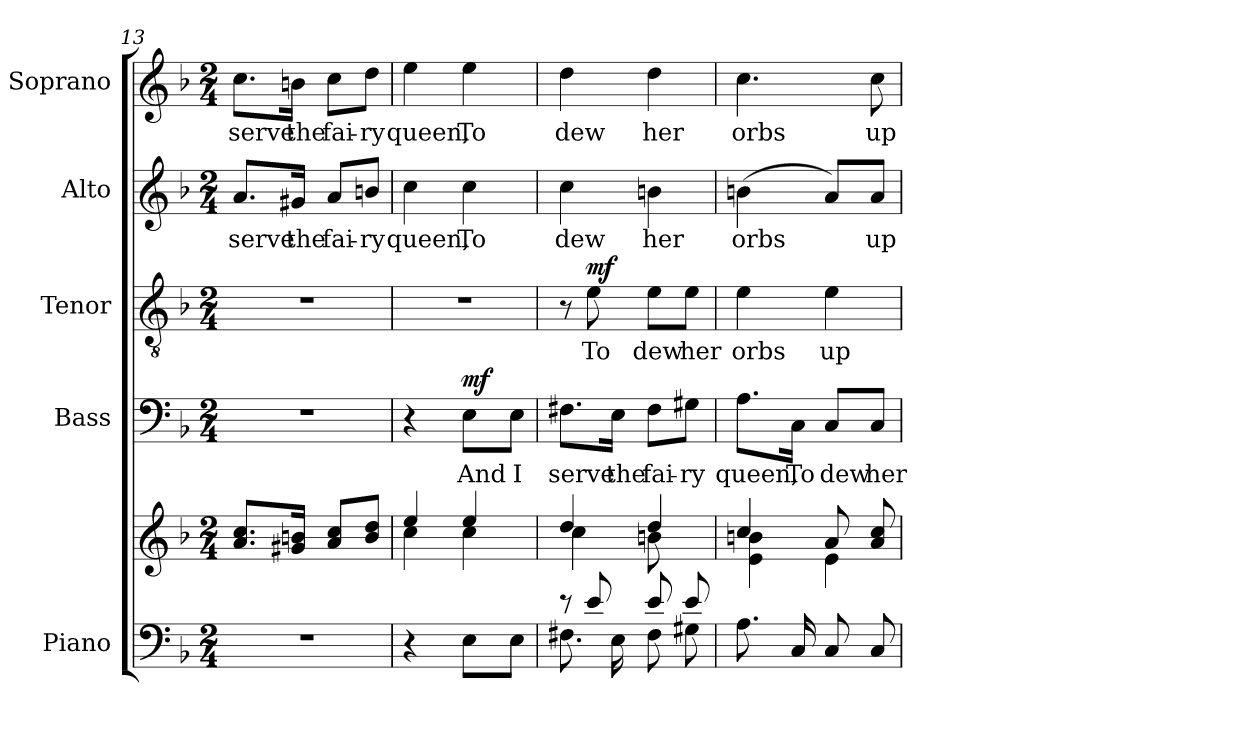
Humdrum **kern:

**kern	**kern	**kern	**text	**dynam	**kern	**text	**dynam	**kern	**text	**kern	**text
*part5	*part5	*part4	*part4	*part4	*part3	*part3	*part3	*part2	*part2	*part1	*part1
*staff6	*staff5	*staff4	*staff4	*staff4	*staff3	*staff3	*staff3	*staff2	*staff2	*staff1	*staff1
*I"Piano	*	*I"Bass	*	*	*I"Tenor	*	*	*I"Alto	*	*I"Soprano	*
*I'Pno.	*	*I'B.	*	*	*I'T.	*	*	*I'A.	*	*I'S.	*
*clefF4	*clefG2	*clefF4	*	*	*clefGv2	*	*	*clefG2	*	*clefG2	*
*	*	*	*	*	*ITrd7c12	*	*	*	*	*	*
*k[b-]	*k[b-]	*k[b-]	*	*	*k[b-]	*	*	*k[b-]	*	*k[b-]	*
*F:	*F:	*F:	*	*	*F:	*	*	*F:	*	*F:	*
*M2/4	*M2/4	*M2/4	*	*	*M2/4	*	*	*M2/4	*	*M2/4	*
=13	=13	=13	=13	=13	=13	=13	=13	=13	=13	=13	=13
!LO:N:vis=1	!	!LO:N:vis=1	!	!	!LO:N:vis=1	!	!	!	!	!	!
!	!	!	!	!	!	!	!	!	!LO:LY:b:color=#000000	!	!
!	!	!	!	!	!	!	!	!	!	!	!LO:LY:b:color=#000000
2r	8.ai/ 8.cciL	2r	.	.	2r	.	.	8.ai/L	serve	8.cci\L	serve
!	!	!	!	!	!	!	!	!	!LO:LY:b:color=#000000	!	!
!	!	!	!	!	!	!	!	!	!	!	!LO:LY:b:color=#000000
.	16g#Xi/ 16bniJk	.	.	.	.	.	.	16g#Xi/Jk	the	16bni\Jk	the
!	!	!	!	!	!	!	!	!	!LO:LY:b:color=#000000	!	!
!	!	!	!	!	!	!	!	!	!	!	!LO:LY:b:color=#000000
.	8ai/ 8cciL	.	.	.	.	.	.	8ai/L	fai-	8cci\L	fai-
!	!	!	!	!	!	!	!	!	!LO:LY:b:color=#000000	!	!
!	!	!	!	!	!	!	!	!	!	!	!LO:LY:b:color=#000000
.	8bi/ 8ddiJ	.	.	.	.	.	.	8bni/J	-ry	8ddi\J	-ry
=14	=14	=14	=14	=14	=14	=14	=14	=14	=14	=14	=14
*	*^	*	*	*	*	*	*	*	*	*	*
!	!	!	!	!	!	!LO:N:vis=1	!	!	!	!	!	!
!	!	!	!	!	!	!	!	!	!	!LO:LY:b:color=#000000	!	!
!	!	!	!	!	!	!	!	!	!	!	!	!LO:LY:b:color=#000000
4r	4eei/	4cci\	4r	.	.	2r	.	.	4cci\	queen,	4eei\	queen,
!	!	!	!	!LO:LY:b:color=#000000	!	!	!	!	!	!	!	!
!	!	!	!	!	!	!	!	!	!	!LO:LY:b:color=#000000	!	!
!	!	!	!	!	!	!	!	!	!	!	!	!LO:LY:b:color=#000000
8Ei\L	4eei/	4cci\	8Ei\L	And	mf	.	.	.	4cci\	To	4eei\	To
!	!	!	!	!LO:LY:b:color=#000000	!	!	!	!	!	!	!	!
8Ei\J	.	.	8Ei\J	I	.	.	.	.	.	.	.	.
=15	=15	=15	=15	=15	=15	=15	=15	=15	=15	=15	=15	=15
*^	*	*	*	*	*	*	*	*	*	*	*	*
!	!	!	!	!	!LO:LY:b:color=#000000	!	!	!	!	!	!	!	!
!	!	!	!	!	!	!	!	!	!	!	!LO:LY:b:color=#000000	!	!
!	!	!	!	!	!	!	!	!	!	!	!	!	!LO:LY:b:color=#000000
8r	8.F#Xi\	4ddi/	4cci\	8.F#Xi\L	serve	.	8r	.	.	4cci\	dew	4ddi\	dew
!	!	!	!	!	!	!	!	!LO:LY:b:color=#000000	!	!	!	!	!
8ei/	.	.	.	.	.	.	8Ei\	To	mf	.	.	.	.
!	!	!	!	!	!LO:LY:b:color=#000000	!	!	!	!	!	!	!	!
.	16Ei\	.	.	16Ei\Jk	the	.	.	.	.	.	.	.	.
!	!	!	!	!	!LO:LY:b:color=#000000	!	!	!	!	!	!	!	!
!	!	!	!	!	!	!	!	!LO:LY:b:color=#000000	!	!	!	!	!
!	!	!	!	!	!	!	!	!	!	!	!LO:LY:b:color=#000000	!	!
!	!	!	!	!	!	!	!	!	!	!	!	!	!LO:LY:b:color=#000000
8ei/	8F#i\	4ddi/	8bni\	8F#i\L	fai-	.	8Ei\L	dew	.	4bni\	her	4ddi\	her
!	!	!	!	!	!LO:LY:b:color=#000000	!	!	!	!	!	!	!	!
!	!	!	!	!	!	!	!	!LO:LY:b:color=#000000	!	!	!	!	!
8ei/	8G#Xi\	.	8ryy	8G#Xi\J	-ry	.	8Ei\J	her	.	.	.	.	.
*v	*v	*	*	*	*	*	*	*	*	*	*	*	*
!!LO:LB:g=z
=16	=16	=16	=16	=16	=16	=16	=16	=16	=16	=16	=16	=16
*^	*	*	*	*	*	*	*	*	*	*	*	*
!	!	!	!	!	!LO:LY:b:color=#000000	!	!	!	!	!	!	!	!
*v	*v	*	*	*	*	*	*	*	*	*	*	*	*
*^	*	*	*	*	*	*	*	*	*	*	*	*
!	!	!	!	!	!	!	!	!LO:LY:b:color=#000000	!	!	!	!	!
*v	*v	*	*	*	*	*	*	*	*	*	*	*	*
*^	*	*	*	*	*	*	*	*	*	*	*	*
!	!	!	!	!	!	!	!	!	!	!	!LO:LY:b:color=#000000	!	!
*v	*v	*	*	*	*	*	*	*	*	*	*	*	*
*^	*	*	*	*	*	*	*	*	*	*	*	*
!	!	!	!	!	!	!	!	!	!	!	!	!	!LO:LY:b:color=#000000
*v	*v	*	*	*	*	*	*	*	*	*	*	*	*
8.Ai\	4cci/	4ei\ 4bni	8.Ai\L	queen,	.	4Ei\	orbs	.	(4bni\	orbs	4.cci\	orbs
!	!	!	!	!LO:LY:b:color=#000000	!	!	!	!	!	!	!	!
16Ci/	.	.	16Ci\Jk	To	.	.	.	.	.	.	.	.
!	!	!	!	!LO:LY:b:color=#000000	!	!	!	!	!	!	!	!
!	!	!	!	!	!	!	!LO:LY:b:color=#000000	!	!	!	!	!
8Ci/	8ai/	4ei\	8Ci/L	dew	.	4Ei\	up-	.	8ai/L)	.	.	.
!	!	!	!	!LO:LY:b:color=#000000	!	!	!	!	!	!	!	!
!	!	!	!	!	!	!	!	!	!	!LO:LY:b:color=#000000	!	!
!	!	!	!	!	!	!	!	!	!	!	!	!LO:LY:b:color=#000000
8Ci/	8ai/ 8cci	.	8Ci/J	her	.	.	.	.	8ai/J	up-	8cci\	up-
*	*v	*v	*	*	*	*	*	*	*	*	*	*
=	=	=	=	=	=	=	=	=	=	=	=
*-	*-	*-	*-	*-	*-	*-	*-	*-	*-	*-	*-
